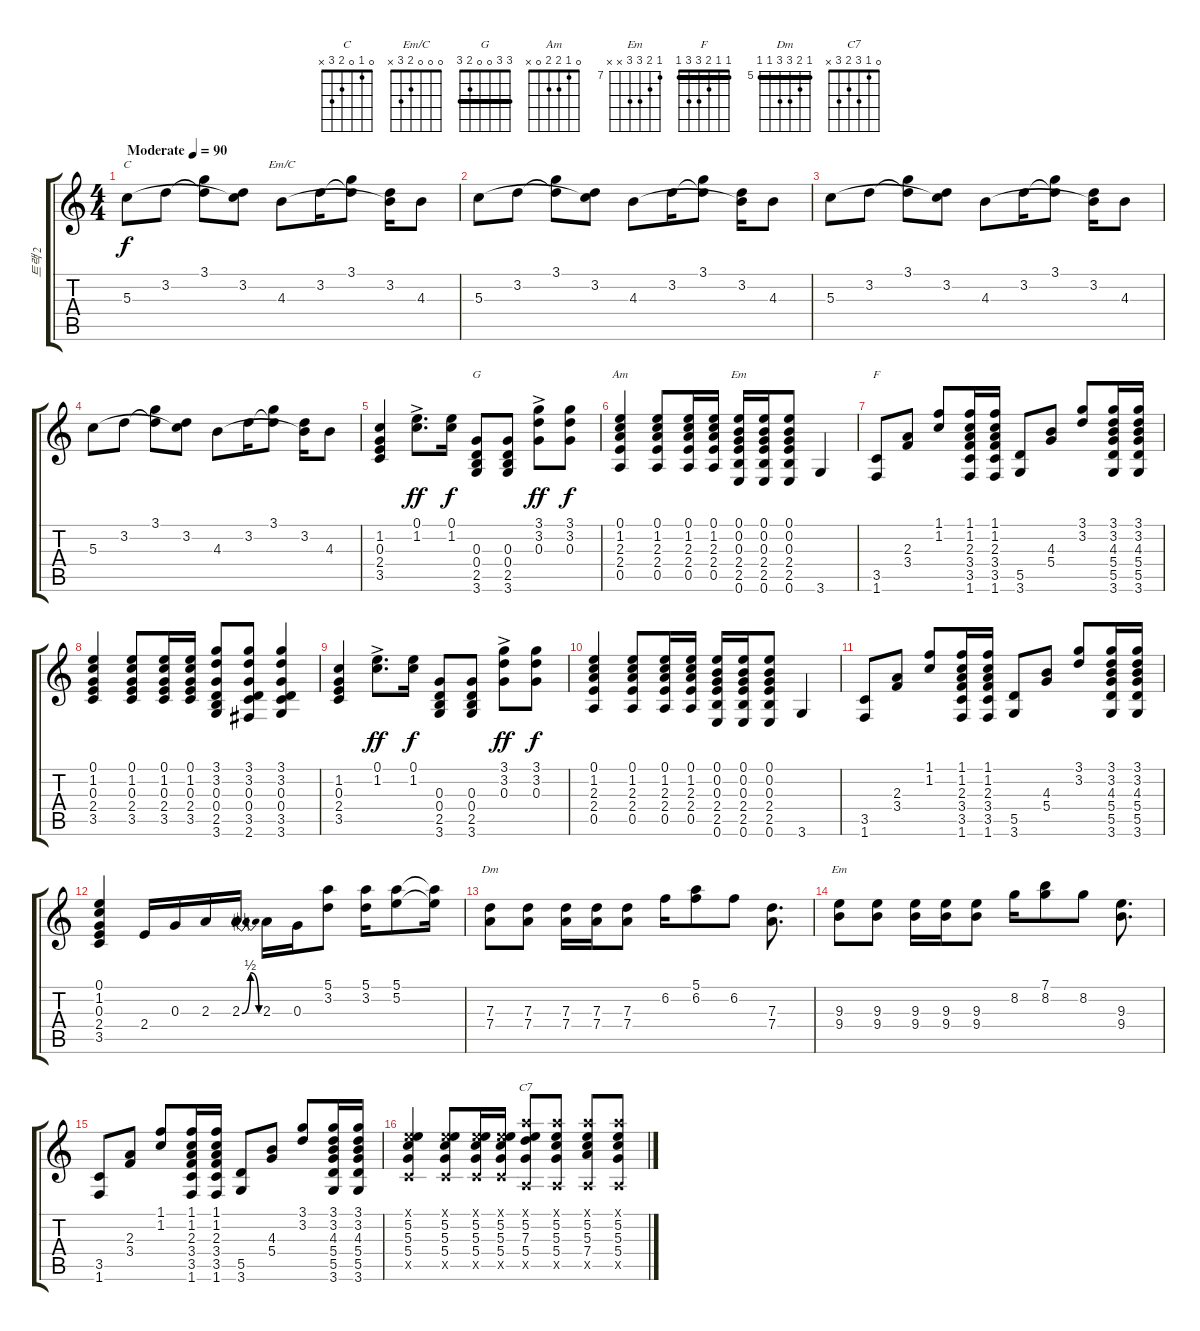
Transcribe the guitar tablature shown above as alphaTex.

\track ("트랙 2" "트랙 2") {instrument overdrivenguitar}
\staff {score tabs}
\tuning (E4 B3 G3 D3 A2 E2) {hide}
\chord ("C" 0 1 0 2 3 x)
\chord ("Em/C" 0 0 0 2 3 x)
\chord ("G" 3 3 0 0 2 3) {barre 3}
\chord ("Am" 0 1 2 2 0 x)
\chord ("Em" 0 0 0 2 2 0)
\chord ("F" 1 1 2 3 3 1) {barre 1}
\chord ("Dm" 5 6 7 7 5 5) {firstfret 5 barre 5}
\chord ("Em" 7 8 9 9 x x) {firstfret 7}
\chord ("C7" 0 1 3 2 3 x)
\ts (4 4)
\tempo (90 "Moderate")
\clef g2
\ks c
5.3.8{ch "C" dy f instrument overdrivenguitar} 3.2.8 (3.1 3.2{t}).8 (3.2 5.3{t}).8 4.3.8{ch "Em/C"} 3.2.16 (3.1 3.2{t}).8 (3.2 4.3{t}).16 4.3.8 |
5.3.8 3.2.8 (3.1 3.2{t}).8 (3.2 5.3{t}).8 4.3.8 3.2.16 (3.1 3.2{t}).8 (3.2 4.3{t}).16 4.3.8 |
5.3.8 3.2.8 (3.1 3.2{t}).8 (3.2 5.3{t}).8 4.3.8 3.2.16 (3.1 3.2{t}).8 (3.2 4.3{t}).16 4.3.8 |
5.3.8 3.2.8 (3.1 3.2{t}).8 (3.2 5.3{t}).8 4.3.8 3.2.16 (3.1 3.2{t}).8 (3.2 4.3{t}).16 4.3.8 |
(1.2 0.3 2.4 3.5).4 (0.1{ac} 1.2).8{d dy ff} (0.1 1.2).16{dy f} (0.3 0.4 2.5 3.6).8{ch "G"} (0.3 0.4 2.5 3.6).8 (3.1{ac} 3.2 0.3).8{dy ff} (3.1 3.2 0.3).8{dy f} |
(0.1 1.2 2.3 2.4 0.5).4{ch "Am"} (0.1 1.2 2.3 2.4 0.5).8 (0.1 1.2 2.3 2.4 0.5).16 (0.1 1.2 2.3 2.4 0.5).16 (0.1 0.2 0.3 2.4 2.5 0.6).16{ch "Em"} (0.1 0.2 0.3 2.4 2.5 0.6).16 (0.1 0.2 0.3 2.4 2.5 0.6).8 3.6.4 |
(3.5 1.6).8{ch "F"} (2.3 3.4).8 (1.1 1.2).8 (1.1 1.2 2.3 3.4 3.5 1.6).16 (1.1 1.2 2.3 3.4 3.5 1.6).16 (5.5 3.6).8 (4.3 5.4).8 (3.1 3.2).8 (3.1 3.2 4.3 5.4 5.5 3.6).16 (3.1 3.2 4.3 5.4 5.5 3.6).16 |
(0.1 1.2 0.3 2.4 3.5).4 (0.1 1.2 0.3 2.4 3.5).8 (0.1 1.2 0.3 2.4 3.5).16 (0.1 1.2 0.3 2.4 3.5).16 (3.1 3.2 0.3 0.4 2.5 3.6).8 (3.1 3.2 0.3 0.4 3.5 2.6).8 (3.1 3.2 0.3 0.4 3.5 3.6).4 |
(1.2 0.3 2.4 3.5).4 (0.1{ac} 1.2).8{d dy ff} (0.1 1.2).16{dy f} (0.3 0.4 2.5 3.6).8 (0.3 0.4 2.5 3.6).8 (3.1{ac} 3.2 0.3).8{dy ff} (3.1 3.2 0.3).8{dy f} |
(0.1 1.2 2.3 2.4 0.5).4 (0.1 1.2 2.3 2.4 0.5).8 (0.1 1.2 2.3 2.4 0.5).16 (0.1 1.2 2.3 2.4 0.5).16 (0.1 0.2 0.3 2.4 2.5 0.6).16 (0.1 0.2 0.3 2.4 2.5 0.6).16 (0.1 0.2 0.3 2.4 2.5 0.6).8 3.6.4 |
(3.5 1.6).8 (2.3 3.4).8 (1.1 1.2).8 (1.1 1.2 2.3 3.4 3.5 1.6).16 (1.1 1.2 2.3 3.4 3.5 1.6).16 (5.5 3.6).8 (4.3 5.4).8 (3.1 3.2).8 (3.1 3.2 4.3 5.4 5.5 3.6).16 (3.1 3.2 4.3 5.4 5.5 3.6).16 |
(0.1 1.2 0.3 2.4 3.5).4 2.4.16 0.3.16 2.3.16 2.3{be (bendrelease 0 0 20 2 30 2 60 0)}.16 2.3.16 0.3.16 (5.1 3.2).8 (5.1 3.2).16 (5.1 5.2).8 (5.1{t} 5.2{t}).16 |
(7.3 7.4).8{ch "Dm"} (7.3 7.4).8 (7.3 7.4).16 (7.3 7.4).16 (7.3 7.4).8 6.2.16 (5.1 6.2).8 6.2.8 (7.3 7.4).8{d} |
(9.3 9.4).8{ch "Em"} (9.3 9.4).8 (9.3 9.4).16 (9.3 9.4).16 (9.3 9.4).8 8.2.16 (7.1 8.2).8 8.2.8 (9.3 9.4).8{d} |
(3.5 1.6).8 (2.3 3.4).8 (1.1 1.2).8 (1.1 1.2 2.3 3.4 3.5 1.6).16 (1.1 1.2 2.3 3.4 3.5 1.6).16 (5.5 3.6).8 (4.3 5.4).8 (3.1 3.2).8 (3.1 3.2 4.3 5.4 5.5 3.6).16 (3.1 3.2 4.3 5.4 5.5 3.6).16 |
(0.1{x} 5.2 5.3 5.4 3.5{x}).4 (0.1{x} 5.2 5.3 5.4 3.5{x}).8 (0.1{x} 5.2 5.3 5.4 3.5{x}).16 (0.1{x} 5.2 5.3 5.4 3.5{x}).16 (5.1{x} 5.2 7.3 5.4 0.5{x}).8{ch "C7"} (5.1{x} 5.2 5.3 5.4 0.5{x}).8 (5.1{x} 5.2 5.3 7.4 0.5{x}).8 (5.1{x} 5.2 5.3 5.4 0.5{x}).8
